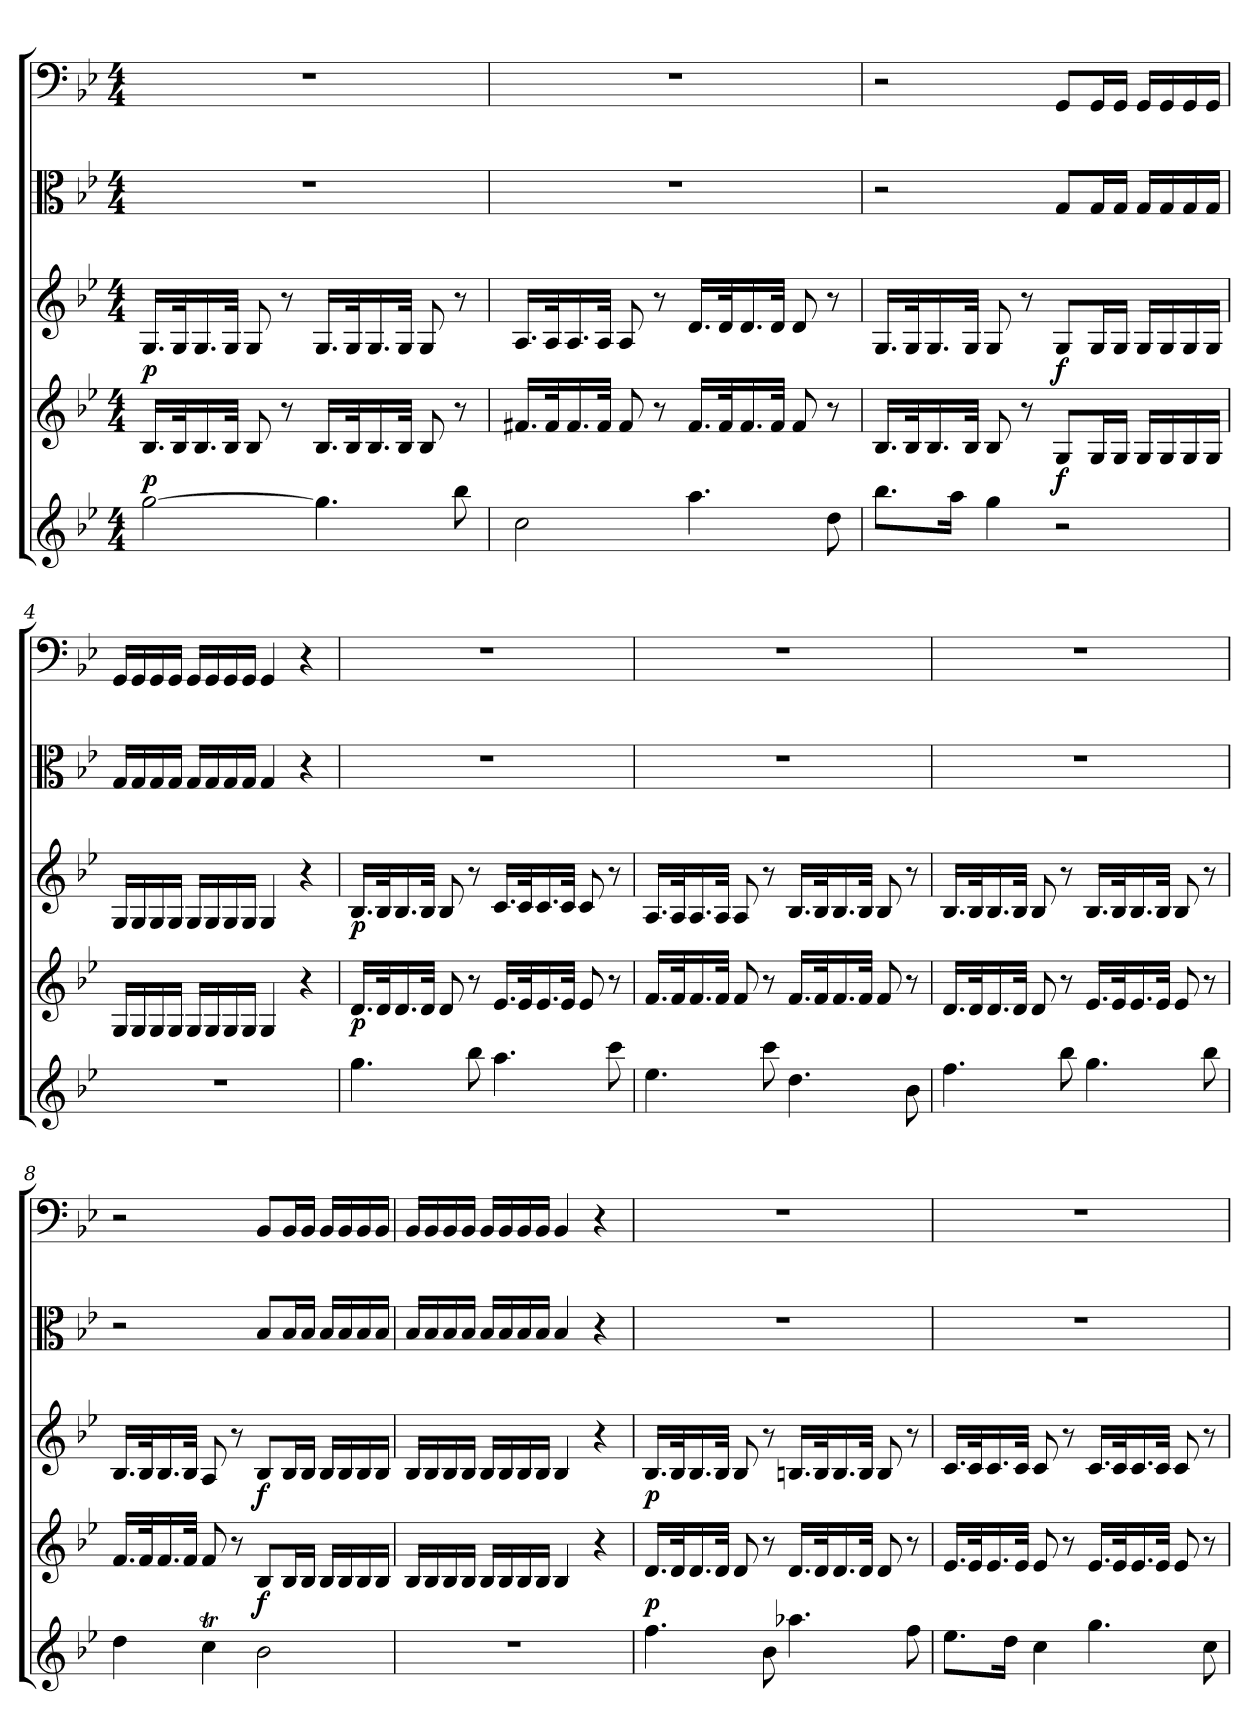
**kern	**kern	**dynam	**kern	**dynam	**kern	**kern
*part5	*part4	*part4	*part3	*part3	*part2	*part1
*staff5	*staff4	*staff4	*staff3	*staff3	*staff2	*staff1
*clefG2	*clefG2	*	*clefG2	*	*clefC3	*clefF4
*k[b-e-]	*k[b-e-]	*	*k[b-e-]	*	*k[b-e-]	*k[b-e-]
*g:	*g:	*	*g:	*	*g:	*g:
*M4/4	*M4/4	*	*M4/4	*	*M4/4	*M4/4
=1	=1	=1	=1	=1	=1	=1
[2gg\	16.B-/LL	p	16.G/LL	p	1r	1r
.	32B-/K	.	32G/K	.	.	.
.	16.B-/	.	16.G/	.	.	.
.	32B-/JJk	.	32G/JJk	.	.	.
.	8B-/	.	8G/	.	.	.
.	8r	.	8r	.	.	.
4.gg\]	16.B-/LL	.	16.G/LL	.	.	.
.	32B-/K	.	32G/K	.	.	.
.	16.B-/	.	16.G/	.	.	.
.	32B-/JJk	.	32G/JJk	.	.	.
.	8B-/	.	8G/	.	.	.
8bb-\	8r	.	8r	.	.	.
=2	=2	=2	=2	=2	=2	=2
2cc\	16.f#X/LL	.	16.A/LL	.	1r	1r
.	32f#/K	.	32A/K	.	.	.
.	16.f#/	.	16.A/	.	.	.
.	32f#/JJk	.	32A/JJk	.	.	.
.	8f#/	.	8A/	.	.	.
.	8r	.	8r	.	.	.
4.aa\	16.f#/LL	.	16.d/LL	.	.	.
.	32f#/K	.	32d/K	.	.	.
.	16.f#/	.	16.d/	.	.	.
.	32f#/JJk	.	32d/JJk	.	.	.
.	8f#/	.	8d/	.	.	.
8dd\	8r	.	8r	.	.	.
=3	=3	=3	=3	=3	=3	=3
8.bb-\L	16.B-/LL	.	16.G/LL	.	2r	2r
.	32B-/K	.	32G/K	.	.	.
.	16.B-/	.	16.G/	.	.	.
16aa\Jk	.	.	.	.	.	.
.	32B-/JJk	.	32G/JJk	.	.	.
4gg\	8B-/	.	8G/	.	.	.
.	8r	.	8r	.	.	.
2r	8G/L	f	8G/L	f	8G/L	8GG/L
.	16G/L	.	16G/L	.	16G/L	16GG/L
.	16G/JJ	.	16G/JJ	.	16G/JJ	16GG/JJ
.	16G/LL	.	16G/LL	.	16G/LL	16GG/LL
.	16G/	.	16G/	.	16G/	16GG/
.	16G/	.	16G/	.	16G/	16GG/
.	16G/JJ	.	16G/JJ	.	16G/JJ	16GG/JJ
=4	=4	=4	=4	=4	=4	=4
1r	16G/LL	.	16G/LL	.	16G/LL	16GG/LL
.	16G/	.	16G/	.	16G/	16GG/
.	16G/	.	16G/	.	16G/	16GG/
.	16G/JJ	.	16G/JJ	.	16G/JJ	16GG/JJ
.	16G/LL	.	16G/LL	.	16G/LL	16GG/LL
.	16G/	.	16G/	.	16G/	16GG/
.	16G/	.	16G/	.	16G/	16GG/
.	16G/JJ	.	16G/JJ	.	16G/JJ	16GG/JJ
.	4G/	.	4G/	.	4G/	4GG/
.	4r	.	4r	.	4r	4r
=5	=5	=5	=5	=5	=5	=5
4.gg\	16.d/LL	p	16.B-/LL	p	1r	1r
.	32d/K	.	32B-/K	.	.	.
.	16.d/	.	16.B-/	.	.	.
.	32d/JJk	.	32B-/JJk	.	.	.
.	8d/	.	8B-/	.	.	.
8bb-\	8r	.	8r	.	.	.
4.aa\	16.e-/LL	.	16.c/LL	.	.	.
.	32e-/K	.	32c/K	.	.	.
.	16.e-/	.	16.c/	.	.	.
.	32e-/JJk	.	32c/JJk	.	.	.
.	8e-/	.	8c/	.	.	.
8ccc\	8r	.	8r	.	.	.
=6	=6	=6	=6	=6	=6	=6
4.ee-\	16.f/LL	.	16.A/LL	.	1r	1r
.	32f/K	.	32A/K	.	.	.
.	16.f/	.	16.A/	.	.	.
.	32f/JJk	.	32A/JJk	.	.	.
.	8f/	.	8A/	.	.	.
8ccc\	8r	.	8r	.	.	.
4.dd\	16.f/LL	.	16.B-/LL	.	.	.
.	32f/K	.	32B-/K	.	.	.
.	16.f/	.	16.B-/	.	.	.
.	32f/JJk	.	32B-/JJk	.	.	.
.	8f/	.	8B-/	.	.	.
8b-\	8r	.	8r	.	.	.
=7	=7	=7	=7	=7	=7	=7
4.ff\	16.d/LL	.	16.B-/LL	.	1r	1r
.	32d/K	.	32B-/K	.	.	.
.	16.d/	.	16.B-/	.	.	.
.	32d/JJk	.	32B-/JJk	.	.	.
.	8d/	.	8B-/	.	.	.
8bb-\	8r	.	8r	.	.	.
4.gg\	16.e-/LL	.	16.B-/LL	.	.	.
.	32e-/K	.	32B-/K	.	.	.
.	16.e-/	.	16.B-/	.	.	.
.	32e-/JJk	.	32B-/JJk	.	.	.
.	8e-/	.	8B-/	.	.	.
8bb-\	8r	.	8r	.	.	.
=8	=8	=8	=8	=8	=8	=8
4dd\	16.f/LL	.	16.B-/LL	.	2r	2r
.	32f/K	.	32B-/K	.	.	.
.	16.f/	.	16.B-/	.	.	.
.	32f/JJk	.	32B-/JJk	.	.	.
4ccT\	8f/	.	8A/	.	.	.
.	8r	.	8r	.	.	.
2b-\	8B-/L	f	8B-/L	f	8B-/L	8BB-/L
.	16B-/L	.	16B-/L	.	16B-/L	16BB-/L
.	16B-/JJ	.	16B-/JJ	.	16B-/JJ	16BB-/JJ
.	16B-/LL	.	16B-/LL	.	16B-/LL	16BB-/LL
.	16B-/	.	16B-/	.	16B-/	16BB-/
.	16B-/	.	16B-/	.	16B-/	16BB-/
.	16B-/JJ	.	16B-/JJ	.	16B-/JJ	16BB-/JJ
=9	=9	=9	=9	=9	=9	=9
1r	16B-/LL	.	16B-/LL	.	16B-/LL	16BB-/LL
.	16B-/	.	16B-/	.	16B-/	16BB-/
.	16B-/	.	16B-/	.	16B-/	16BB-/
.	16B-/JJ	.	16B-/JJ	.	16B-/JJ	16BB-/JJ
.	16B-/LL	.	16B-/LL	.	16B-/LL	16BB-/LL
.	16B-/	.	16B-/	.	16B-/	16BB-/
.	16B-/	.	16B-/	.	16B-/	16BB-/
.	16B-/JJ	.	16B-/JJ	.	16B-/JJ	16BB-/JJ
.	4B-/	.	4B-/	.	4B-/	4BB-/
.	4r	.	4r	.	4r	4r
=10	=10	=10	=10	=10	=10	=10
4.ff\	16.d/LL	p	16.B-/LL	p	1r	1r
.	32d/K	.	32B-/K	.	.	.
.	16.d/	.	16.B-/	.	.	.
.	32d/JJk	.	32B-/JJk	.	.	.
.	8d/	.	8B-/	.	.	.
8b-\	8r	.	8r	.	.	.
4.aa-X\	16.d/LL	.	16.Bn/LL	.	.	.
.	32d/K	.	32B/K	.	.	.
.	16.d/	.	16.B/	.	.	.
.	32d/JJk	.	32B/JJk	.	.	.
.	8d/	.	8B/	.	.	.
8ff\	8r	.	8r	.	.	.
=11	=11	=11	=11	=11	=11	=11
8.ee-\L	16.e-/LL	.	16.c/LL	.	1r	1r
.	32e-/K	.	32c/K	.	.	.
.	16.e-/	.	16.c/	.	.	.
16dd\Jk	.	.	.	.	.	.
.	32e-/JJk	.	32c/JJk	.	.	.
4cc\	8e-/	.	8c/	.	.	.
.	8r	.	8r	.	.	.
4.gg\	16.e-/LL	.	16.c/LL	.	.	.
.	32e-/K	.	32c/K	.	.	.
.	16.e-/	.	16.c/	.	.	.
.	32e-/JJk	.	32c/JJk	.	.	.
.	8e-/	.	8c/	.	.	.
8cc\	8r	.	8r	.	.	.
=	=	=	=	=	=	=
*-	*-	*-	*-	*-	*-	*-
